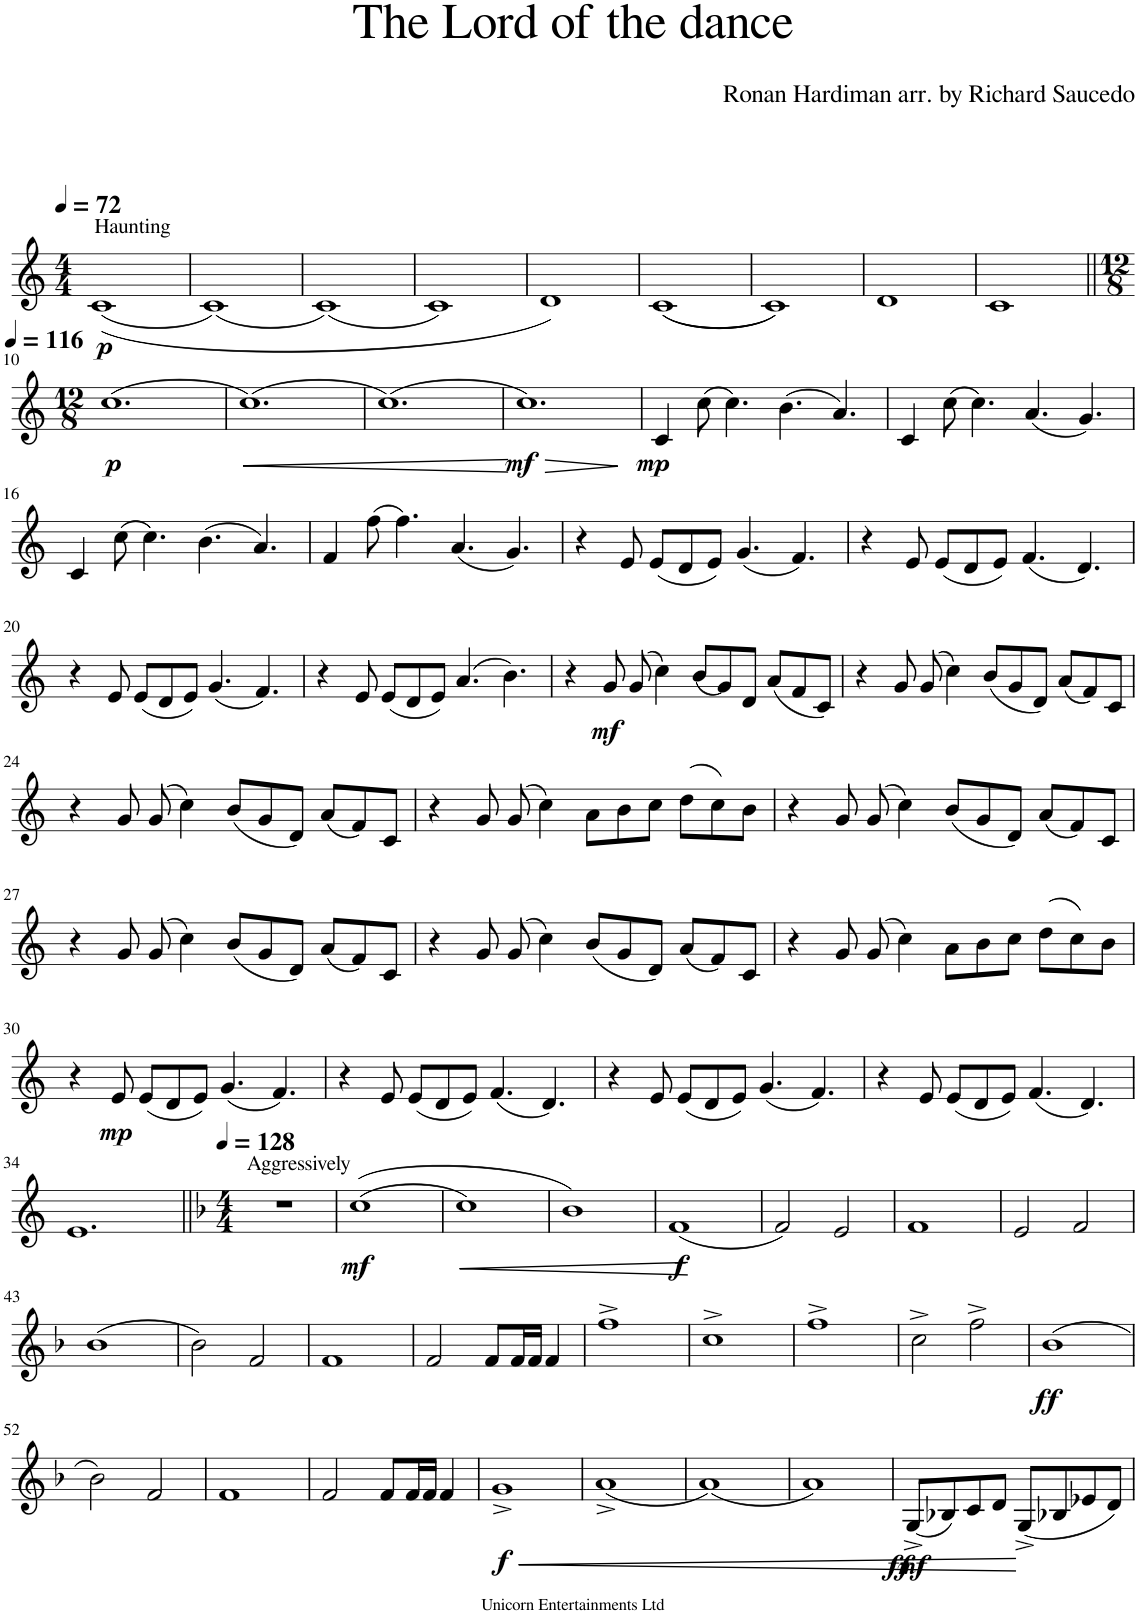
**kern	**dynam
*part1	*part1
*staff1	*staff1
*I"Klarinet in Bb	*
*clefG2	*
*Trd1c2	*
*k[]	*
*M4/4	*
*MM72	*
=1	=1
!LO:TX:a:t=Haunting	!
!	!LO:DY:b
((1c	p
=2	=2
(1c)	.
=3	=3
(1c)	.
=4	=4
1c)	.
=5	=5
1d)	.
=6	=6
((1c	.
=7	=7
1c))	.
=8	=8
1d	.
=9	=9
1c	.
!!LO:LB:g=z
=10||	=10||
*M12/8	*
*MM116	*
!	!LO:DY:b
(1.cc	p
=11	=11
!	!LO:HP:b
(1.cc)	<
.	[
=12	=12
(1.cc)	.
=13	=13
!	!LO:HP:b
!	!LO:DY:n=1:b
1.cc)	> mf
.	]
=14	=14
!	!LO:DY:b
4c/	mp
(8cc\	.
4.cc\)	.
(4.b\	.
4.a/)	.
=15	=15
4c/	.
(8cc\	.
4.cc\)	.
(4.a/	.
4.g/)	.
!!LO:LB:g=z
=16	=16
4c/	.
(8cc\	.
4.cc\)	.
(4.b\	.
4.a/)	.
=17	=17
4f/	.
(8ff\	.
4.ff\)	.
(4.a/	.
4.g/)	.
=18	=18
4r	.
8e/	.
(8e/L	.
8d/	.
8e/J)	.
(4.g/	.
4.f/)	.
=19	=19
4r	.
8e/	.
(8e/L	.
8d/	.
8e/J)	.
(4.f/	.
4.d/)	.
!!LO:LB:g=z
=20	=20
4r	.
8e/	.
(8e/L	.
8d/	.
8e/J)	.
(4.g/	.
4.f/)	.
=21	=21
4r	.
8e/	.
(8e/L	.
8d/	.
8e/J)	.
(4.a/	.
4.b\)	.
=22	=22
4r	.
!	!LO:DY:b
8g/	mf
(8g/	.
4cc\)	.
(8b/L	.
8g/)	.
8d/J	.
(8a/L	.
8f/	.
8c/J)	.
=23	=23
4r	.
8g/	.
(8g/	.
4cc\)	.
(8b/L	.
8g/	.
8d/J)	.
(8a/L	.
8f/)	.
8c/J	.
!!LO:LB:g=z
=24	=24
4r	.
8g/	.
(8g/	.
4cc\)	.
(8b/L	.
8g/	.
8d/J)	.
(8a/L	.
8f/)	.
8c/J	.
=25	=25
4r	.
8g/	.
(8g/	.
4cc\)	.
8a\L	.
8b\	.
8cc\J	.
(8dd\L	.
8cc\)	.
8b\J	.
=26	=26
4r	.
8g/	.
(8g/	.
4cc\)	.
(8b/L	.
8g/	.
8d/J)	.
(8a/L	.
8f/)	.
8c/J	.
!!LO:LB:g=z
=27	=27
4r	.
8g/	.
(8g/	.
4cc\)	.
(8b/L	.
8g/	.
8d/J)	.
(8a/L	.
8f/)	.
8c/J	.
=28	=28
4r	.
8g/	.
(8g/	.
4cc\)	.
(8b/L	.
8g/	.
8d/J)	.
(8a/L	.
8f/)	.
8c/J	.
=29	=29
4r	.
8g/	.
(8g/	.
4cc\)	.
8a\L	.
8b\	.
8cc\J	.
(8dd\L	.
8cc\)	.
8b\J	.
!!LO:LB:g=z
=30	=30
4r	.
!	!LO:DY:b
8e/	mp
(8e/L	.
8d/	.
8e/J)	.
(4.g/	.
4.f/)	.
=31	=31
4r	.
8e/	.
(8e/L	.
8d/	.
8e/J)	.
(4.f/	.
4.d/)	.
=32	=32
4r	.
8e/	.
(8e/L	.
8d/	.
8e/J)	.
(4.g/	.
4.f/)	.
=33	=33
4r	.
8e/	.
(8e/L	.
8d/	.
8e/J)	.
(4.f/	.
4.d/)	.
!!LO:LB:g=z
=34	=34
1.e	.
=35||	=35||
*k[b-]	*
*M4/4	*
*MM128	*
!LO:TX:a:t=Aggressively	!
1r	.
=36	=36
!	!LO:DY:b
((1cc	mf
=37	=37
!	!LO:HP:b
1cc)	<
.	[
=38	=38
1b-)	.
=39	=39
!	!LO:DY:b
(1f	f
=40	=40
2f/)	.
2e/	.
=41	=41
1f	.
=42	=42
2e/	.
2f/	.
!!LO:LB:g=z
=43	=43
(1b-	.
=44	=44
2b-\)	.
2f/	.
=45	=45
1f	.
=46	=46
2f/	.
8f/L	.
16f/L	.
16f/JJ	.
4f/	.
=47	=47
1ff^	.
=48	=48
1cc^	.
=49	=49
1ff^	.
=50	=50
2cc^\	.
2ff^\	.
=51	=51
!	!LO:DY:b
(1b-	ff
!!LO:LB:g=z
=52	=52
2b-\)	.
2f/	.
=53	=53
1f	.
=54	=54
2f/	.
8f/L	.
16f/L	.
16f/JJ	.
4f/	.
=55	=55
!	!LO:HP:b
!	!LO:DY:n=1:b
1g^	< f
.	[
=56	=56
(1a^	.
=57	=57
(1a)	.
=58	=58
!	!LO:DY:b
1a)	ff
=59	=59
!	!LO:DY:b
(8G^/L	mf
8B-X/)	.
8c/	.
8d/J	.
(8G^/L	.
8B-X/	.
8e-X/	.
8d/J)	.
=	=
*-	*-
